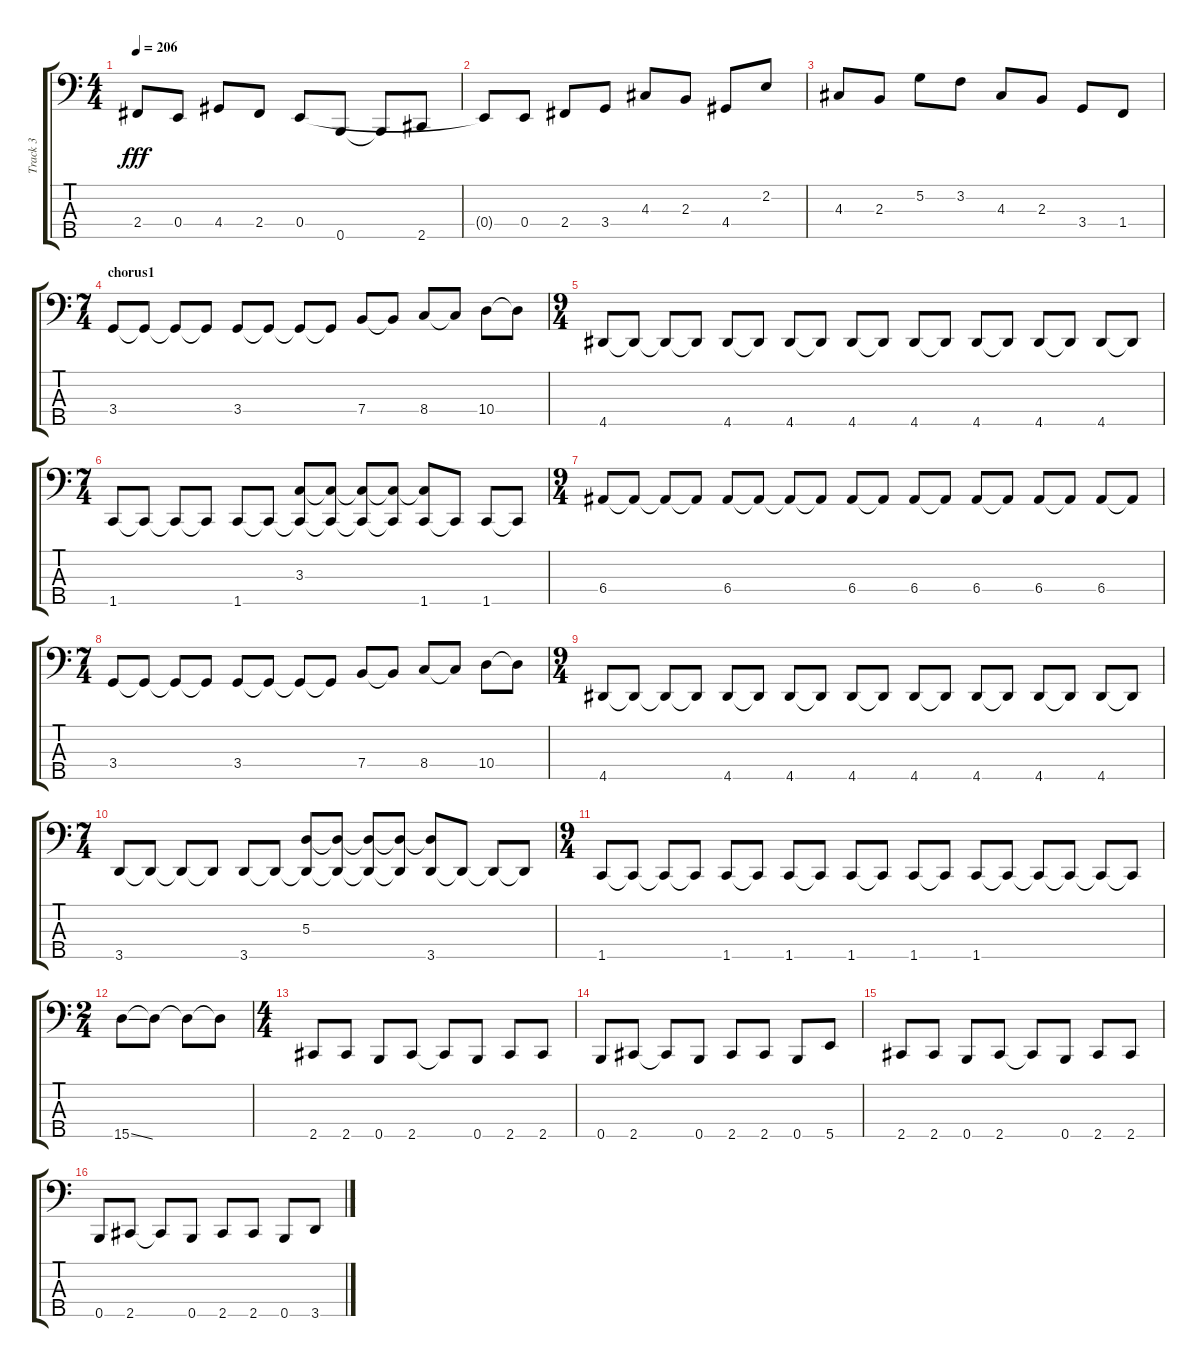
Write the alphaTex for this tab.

\track ("Track 3" "Track 3") {instrument electricbassfinger}
\staff {score tabs}
\tuning (G2 D2 A1 E1 B0) {hide}
\ts (4 4)
\tempo 206
\clef f4
\ks c
2.4{t}.8{dy fff} 0.4.8 4.4.8 2.4.8 0.4.8 0.5.8 0.5{t}.8 2.5.8 |
0.4{t}.8 0.4.8 2.4.8 3.4.8 4.3.8 2.3.8 4.4.8 2.2.8 |
4.3.8 2.3.8 5.2.8 3.2.8 4.3.8 2.3.8 3.4.8 1.4.8 |
\ts (7 4)
\section ("" "chorus1")
3.4.8 3.4{t}.8 3.4{t}.8 3.4{t}.8 3.4.8 3.4{t}.8 3.4{t}.8 3.4{t}.8 7.4.8 7.4{t}.8 8.4.8 8.4{t}.8 10.4.8 10.4{t}.8 |
\ts (9 4)
4.5.8 4.5{t}.8 4.5{t}.8 4.5{t}.8 4.5.8 4.5{t}.8 4.5.8 4.5{t}.8 4.5.8 4.5{t}.8 4.5.8 4.5{t}.8 4.5.8 4.5{t}.8 4.5.8 4.5{t}.8 4.5.8 4.5{t}.8 |
\ts (7 4)
1.5.8 1.5{t}.8 1.5{t}.8 1.5{t}.8 1.5.8 1.5{t}.8 (3.3 1.5{t}).8 (3.3{t} 1.5{t}).8 (3.3{t} 1.5{t}).8 (3.3{t} 1.5{t}).8 (3.3{t} 1.5).8 1.5{t}.8 1.5.8 1.5{t}.8 |
\ts (9 4)
6.4.8 6.4{t}.8 6.4{t}.8 6.4{t}.8 6.4.8 6.4{t}.8 6.4{t}.8 6.4{t}.8 6.4.8 6.4{t}.8 6.4.8 6.4{t}.8 6.4.8 6.4{t}.8 6.4.8 6.4{t}.8 6.4.8 6.4{t}.8 |
\ts (7 4)
3.4.8 3.4{t}.8 3.4{t}.8 3.4{t}.8 3.4.8 3.4{t}.8 3.4{t}.8 3.4{t}.8 7.4.8 7.4{t}.8 8.4.8 8.4{t}.8 10.4.8 10.4{t}.8 |
\ts (9 4)
4.5.8 4.5{t}.8 4.5{t}.8 4.5{t}.8 4.5.8 4.5{t}.8 4.5.8 4.5{t}.8 4.5.8 4.5{t}.8 4.5.8 4.5{t}.8 4.5.8 4.5{t}.8 4.5.8 4.5{t}.8 4.5.8 4.5{t}.8 |
\ts (7 4)
3.5.8 3.5{t}.8 3.5{t}.8 3.5{t}.8 3.5.8 3.5{t}.8 (5.3 3.5{t}).8 (5.3{t} 3.5{t}).8 (5.3{t} 3.5{t}).8 (5.3{t} 3.5{t}).8 (5.3{t} 3.5).8 3.5{t}.8 3.5{t}.8 3.5{t}.8 |
\ts (9 4)
1.5.8 1.5{t}.8 1.5{t}.8 1.5{t}.8 1.5.8 1.5{t}.8 1.5.8 1.5{t}.8 1.5.8 1.5{t}.8 1.5.8 1.5{t}.8 1.5.8 1.5{t}.8 1.5{t}.8 1.5{t}.8 1.5{t}.8 1.5{t}.8 |
\ts (2 4)
15.5{ss}.8 15.5{t}.8 15.5{t}.8 15.5{t}.8 |
\ts (4 4)
2.5.8 2.5.8 0.5.8 2.5.8 2.5{t}.8 0.5.8 2.5.8 2.5.8 |
0.5.8 2.5.8 2.5{t}.8 0.5.8 2.5.8 2.5.8 0.5.8 5.5.8 |
2.5.8 2.5.8 0.5.8 2.5.8 2.5{t}.8 0.5.8 2.5.8 2.5.8 |
0.5.8 2.5.8 2.5{t}.8 0.5.8 2.5.8 2.5.8 0.5.8 3.5.8
